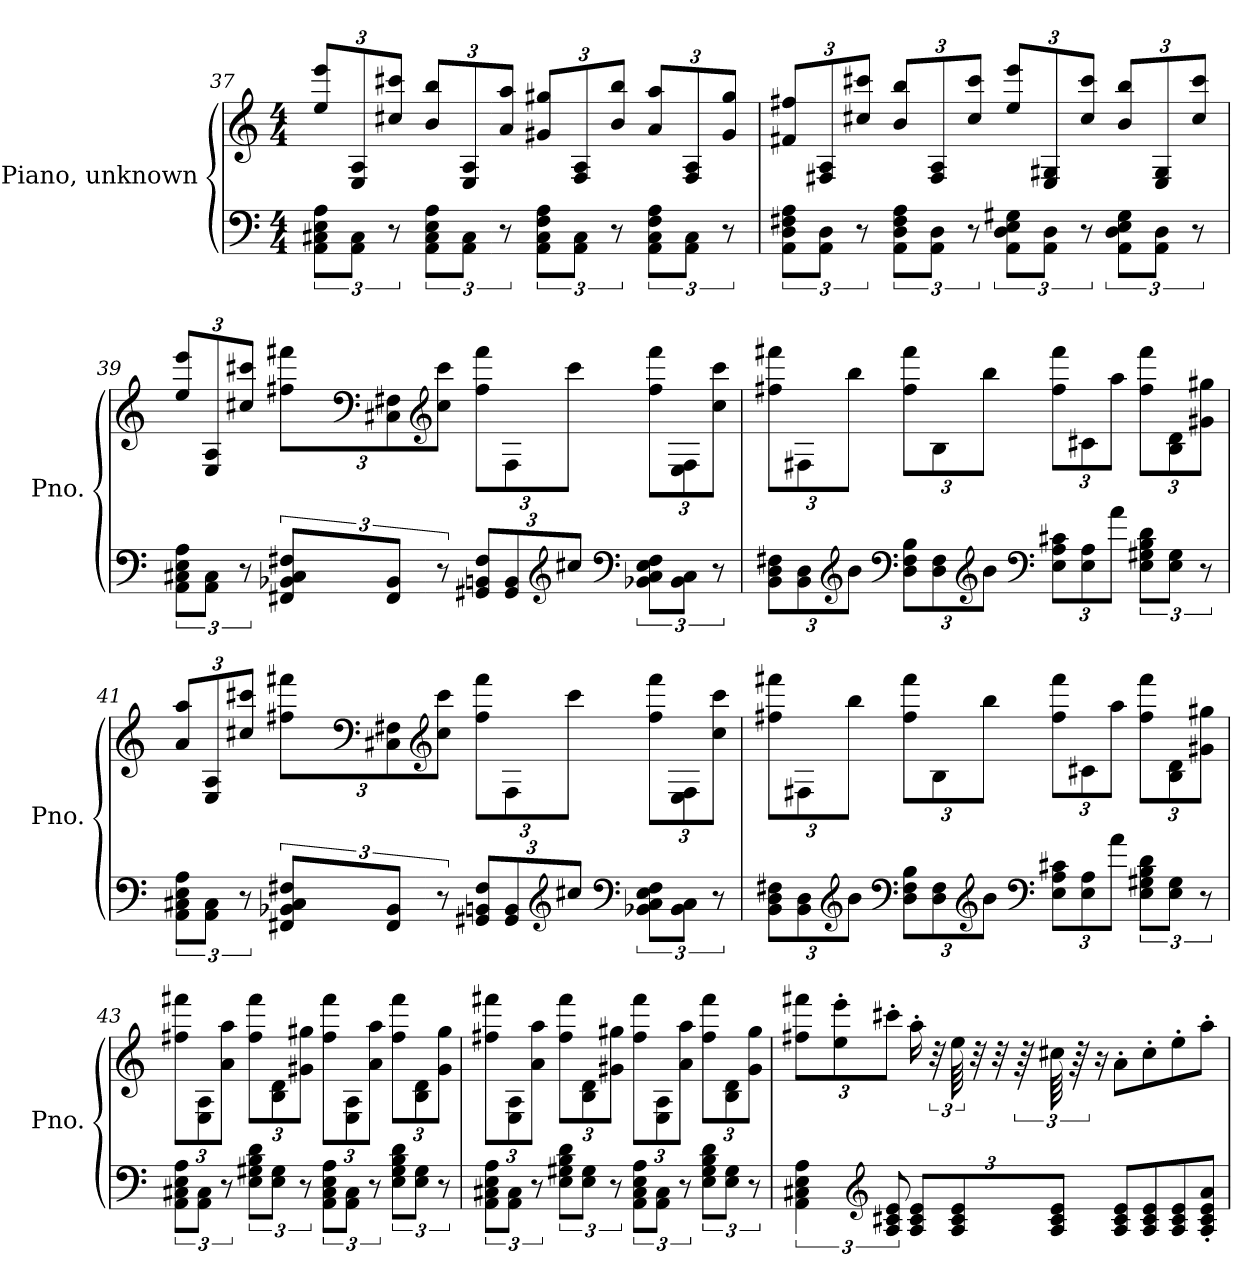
**kern	**kern
*part1	*part1
*staff2	*staff1
*I"Piano, unknown	*
*I'Pno.	*
!!LO:LB:g=z
*clefF4	*clefG2
*k[]	*k[]
*M4/4	*M4/4
*	*Xbrackettup
=37	=37
12AA\ 12C#X\ 12E\ 12A\L	12ee/ 12eee/L
12AA\ 12C#\J	12E/ 12A/
12r	12cc#X/ 12ccc#X/J
12AA\ 12C#\ 12E\ 12A\L	12b/ 12bb/L
12AA\ 12C#\J	12E/ 12A/
12r	12a/ 12aa/J
12AA\ 12C#\ 12F\ 12A\L	12g#X/ 12gg#X/L
12AA\ 12C#\J	12F/ 12A/
12r	12b/ 12bb/J
12AA\ 12C#\ 12F\ 12A\L	12a/ 12aa/L
12AA\ 12C#\J	12F/ 12A/
12r	12g#/ 12gg#/J
=38	=38
12AA\ 12D\ 12F#X\ 12A\L	12f#X/ 12ff#X/L
12AA\ 12D\J	12F#X/ 12A/
12r	12cc#X/ 12ccc#X/J
12AA\ 12D\ 12F#\ 12A\L	12b/ 12bb/L
12AA\ 12D\J	12F#/ 12A/
12r	12cc#/ 12ccc#/J
12AA\ 12D\ 12E\ 12G#X\L	12ee/ 12eee/L
12AA\ 12D\J	12E/ 12G#X/
12r	12cc#/ 12ccc#/J
12AA\ 12D\ 12E\ 12G#\L	12b/ 12bb/L
12AA\ 12D\J	12E/ 12G#/
12r	12cc#/ 12ccc#/J
!!LO:PB:g=z
=39	=39
12AA\ 12C#X\ 12E\ 12A\L	12ee/ 12eee/L
12AA\ 12C#\J	12E/ 12A/
12r	12cc#X/ 12ccc#X/J
12FF#X/ 12BB-X/ 12C#/ 12F#X/L	12ff#X\ 12fff#X\L
*	*clefF4
12FF#/ 12BB-/J	12C#X\ 12F#X\
*	*clefG2
12r	12cc#\ 12ccc#\J
*Xbrackettup	*
12GG#X/ 12BBn/ 12F#/L	12ff#\ 12fff#\L
12GG#/ 12BB/	12F#\
*clefG2	*
12cc#X/J	12ccc#\J
*clefF4	*
*brackettup	*
12BB-X\ 12C#\ 12E\ 12F#\L	12ff#\ 12fff#\L
12BB-\ 12C#\J	12E\ 12F#\
12r	12cc#\ 12ccc#\J
!!LO:LB:g=z
=40	=40
*Xbrackettup	*
12BB\ 12D\ 12F#X\L	12ff#X\ 12fff#X\L
12BB\ 12D\	12F#X\
*clefG2	*
12b\J	12bb\J
*clefF4	*
12D\ 12F#\ 12B\L	12ff#\ 12fff#\L
12D\ 12F#\	12B\
*clefG2	*
12b\J	12bb\J
*clefF4	*
12E\ 12A\ 12c#X\L	12ff#\ 12fff#\L
12E\ 12A\	12c#X\
12a\J	12aa\J
*brackettup	*
12E\ 12G#X\ 12B\ 12d\L	12ff#\ 12fff#\L
12E\ 12G#\J	12B\ 12d\
12r	12g#X\ 12gg#X\J
!!LO:LB:g=z
=41	=41
12AA\ 12C#X\ 12E\ 12A\L	12a/ 12aa/L
12AA\ 12C#\J	12E/ 12A/
12r	12cc#X/ 12ccc#X/J
12FF#X/ 12BB-X/ 12C#/ 12F#X/L	12ff#X\ 12fff#X\L
*	*clefF4
12FF#/ 12BB-/J	12C#X\ 12F#X\
*	*clefG2
12r	12cc#\ 12ccc#\J
*Xbrackettup	*
12GG#X/ 12BBn/ 12F#/L	12ff#\ 12fff#\L
12GG#/ 12BB/	12F#\
*clefG2	*
12cc#X/J	12ccc#\J
*clefF4	*
*brackettup	*
12BB-X\ 12C#\ 12E\ 12F#\L	12ff#\ 12fff#\L
12BB-\ 12C#\J	12E\ 12F#\
12r	12cc#\ 12ccc#\J
!!LO:LB:g=z
=42	=42
*Xbrackettup	*
12BB\ 12D\ 12F#X\L	12ff#X\ 12fff#X\L
12BB\ 12D\	12F#X\
*clefG2	*
12b\J	12bb\J
*clefF4	*
12D\ 12F#\ 12B\L	12ff#\ 12fff#\L
12D\ 12F#\	12B\
*clefG2	*
12b\J	12bb\J
*clefF4	*
12E\ 12A\ 12c#X\L	12ff#\ 12fff#\L
12E\ 12A\	12c#X\
12a\J	12aa\J
*brackettup	*
12E\ 12G#X\ 12B\ 12d\L	12ff#\ 12fff#\L
12E\ 12G#\J	12B\ 12d\
12r	12g#X\ 12gg#X\J
=43	=43
12AA\ 12C#X\ 12E\ 12A\L	12ff#X\ 12fff#X\L
12AA\ 12C#\J	12E\ 12A\
12r	12a\ 12aa\J
12E\ 12G#X\ 12B\ 12d\L	12ff#\ 12fff#\L
12E\ 12G#\J	12B\ 12d\
12r	12g#X\ 12gg#X\J
12AA\ 12C#\ 12E\ 12A\L	12ff#\ 12fff#\L
12AA\ 12C#\J	12E\ 12A\
12r	12a\ 12aa\J
12E\ 12G#\ 12B\ 12d\L	12ff#\ 12fff#\L
12E\ 12G#\J	12B\ 12d\
12r	12g#\ 12gg#\J
!!LO:LB:g=z
=44	=44
12AA\ 12C#X\ 12E\ 12A\L	12ff#X\ 12fff#X\L
12AA\ 12C#\J	12E\ 12A\
12r	12a\ 12aa\J
12E\ 12G#X\ 12B\ 12d\L	12ff#\ 12fff#\L
12E\ 12G#\J	12B\ 12d\
12r	12g#X\ 12gg#X\J
12AA\ 12C#\ 12E\ 12A\L	12ff#\ 12fff#\L
12AA\ 12C#\J	12E\ 12A\
12r	12a\ 12aa\J
12E\ 12G#\ 12B\ 12d\L	12ff#\ 12fff#\L
12E\ 12G#\J	12B\ 12d\
12r	12g#\ 12gg#\J
=45	=45
6AA\ 6C#X\ 6E\ 6A\	12ff#X\ 12fff#X\L
.	12ee\' 12eee\'
*clefG2	*
12A/ 12c#X/ 12e/	12ccc#X'\J
*Xbrackettup	*
12A/ 12c#/ 12e/L	16aa'\
*	*brackettup
.	48r
12A/ 12c#/ 12e/	96ee\
.	32r
.	32r
.	96r
12A/ 12c#/ 12e/J	96cc#X\
.	96r
.	16r
8A/ 8c#/ 8e/L	8a'\L
8A/ 8c#/ 8e/	8cc#'\
8A/ 8c#/ 8e/	8ee'\
8A/' 8c#/' 8e/' 8a/'J	8aa'\J
=	=
*-	*-
